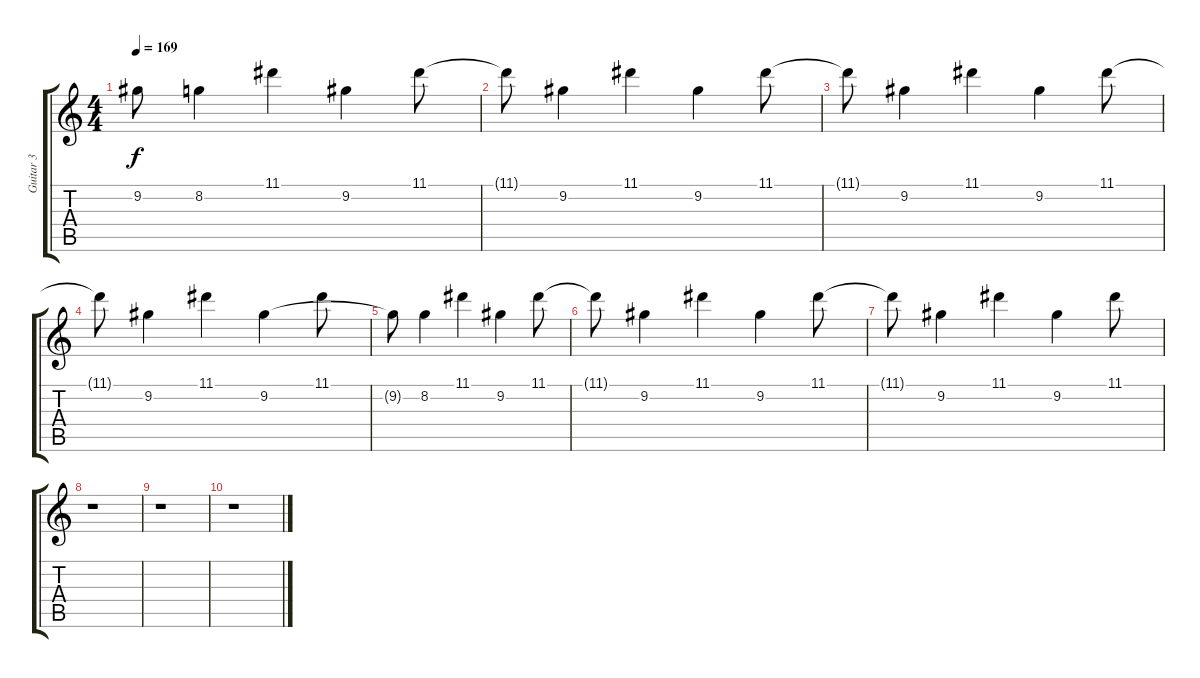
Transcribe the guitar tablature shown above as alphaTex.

\track ("Guitar 3" "Guitar 3") {instrument electricguitarclean}
\staff {score tabs}
\tuning (E4 B3 G3 D3 A2 D2) {hide}
\ts (4 4)
\tempo 169
\clef g2
\ks c
9.2{t}.8{dy f} 8.2.4 11.1.4 9.2.4 11.1.8 |
11.1{t}.8 9.2.4 11.1.4 9.2.4 11.1.8 |
11.1{t}.8 9.2.4 11.1.4 9.2.4 11.1.8 |
11.1{t}.8 9.2.4 11.1.4 9.2.4 11.1.8 |
9.2{t}.8 8.2.4 11.1.4 9.2.4 11.1.8 |
11.1{t}.8 9.2.4 11.1.4 9.2.4 11.1.8 |
11.1{t}.8 9.2.4 11.1.4 9.2.4 11.1.8 |
r.1 |
r.1 |
r.1
